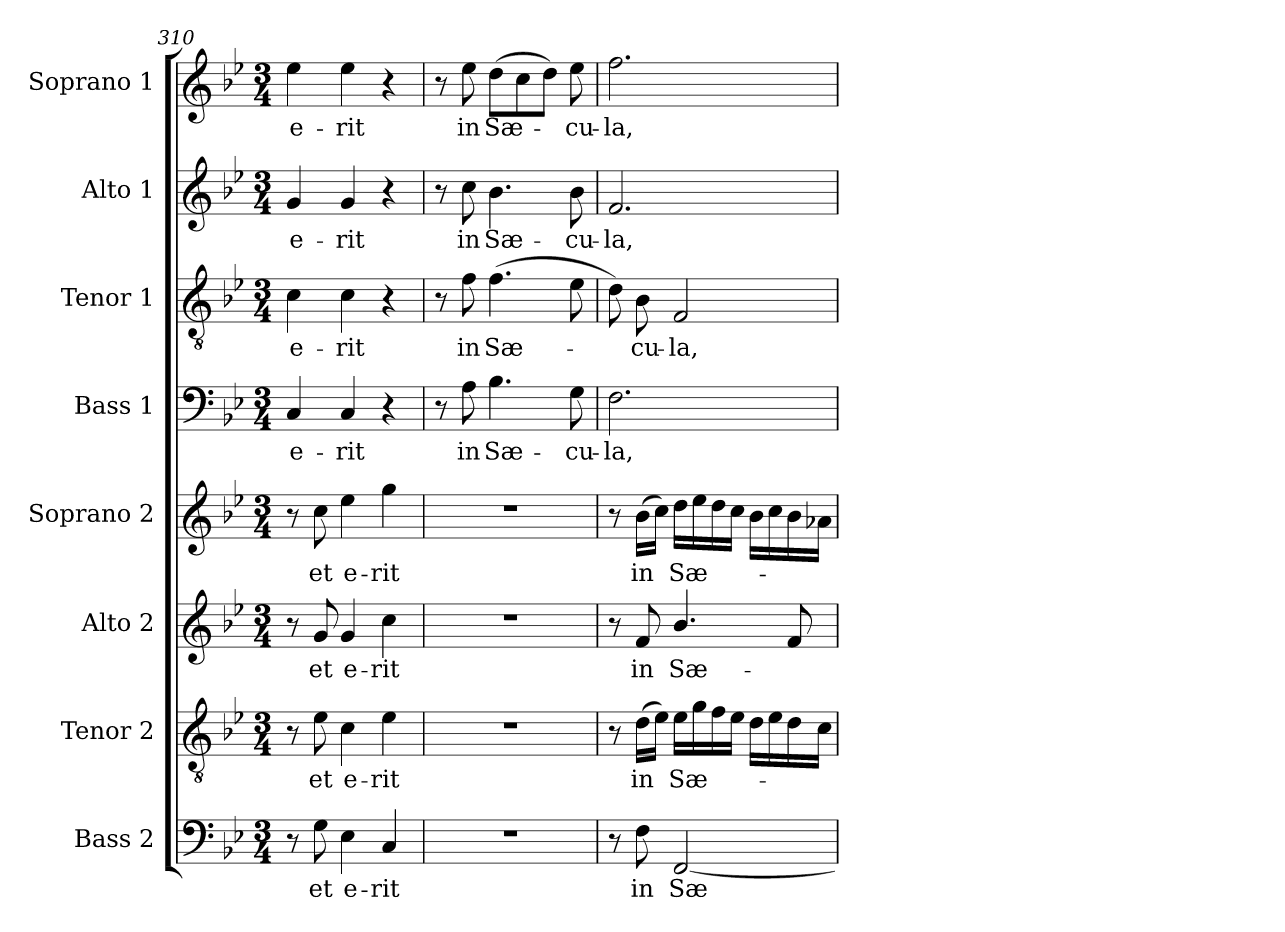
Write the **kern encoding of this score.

**kern	**text	**kern	**text	**kern	**text	**kern	**text	**kern	**text	**kern	**text	**kern	**text	**kern	**text
*part8	*part8	*part7	*part7	*part6	*part6	*part5	*part5	*part4	*part4	*part3	*part3	*part2	*part2	*part1	*part1
*staff8	*staff8	*staff7	*staff7	*staff6	*staff6	*staff5	*staff5	*staff4	*staff4	*staff3	*staff3	*staff2	*staff2	*staff1	*staff1
*I"Bass 2	*	*I"Tenor 2	*	*I"Alto 2	*	*I"Soprano 2	*	*I"Bass 1	*	*I"Tenor 1	*	*I"Alto 1	*	*I"Soprano 1	*
*I'B 2.	*	*I'T 2.	*	*I'A 2.	*	*I'S 2.	*	*I'B 1.	*	*I'T 1.	*	*I'A 1.	*	*I'S 1.	*
*clefF4	*	*clefGv2	*	*clefG2	*	*clefG2	*	*clefF4	*	*clefGv2	*	*clefG2	*	*clefG2	*
*	*	*ITrd7c12	*	*	*	*	*	*	*	*ITrd7c12	*	*	*	*	*
*k[b-e-]	*	*k[b-e-]	*	*k[b-e-]	*	*k[b-e-]	*	*k[b-e-]	*	*k[b-e-]	*	*k[b-e-]	*	*k[b-e-]	*
*B-:	*	*B-:	*	*B-:	*	*B-:	*	*B-:	*	*B-:	*	*B-:	*	*B-:	*
*M3/4	*	*M3/4	*	*M3/4	*	*M3/4	*	*M3/4	*	*M3/4	*	*M3/4	*	*M3/4	*
=310	=310	=310	=310	=310	=310	=310	=310	=310	=310	=310	=310	=310	=310	=310	=310
!	!	!	!	!	!	!	!	!	!LO:LY:b:color=#000000	!	!	!	!	!	!
!	!	!	!	!	!	!	!	!	!	!	!LO:LY:b:color=#000000	!	!	!	!
!	!	!	!	!	!	!	!	!	!	!	!	!	!LO:LY:b:color=#000000	!	!
!	!	!	!	!	!	!	!	!	!	!	!	!	!	!	!LO:LY:b:color=#000000
8r	.	8r	.	8r	.	8r	.	4Ci/	e-	4Ci\	e-	4gi/	e-	4ee-i\	e-
!	!LO:LY:b:color=#000000	!	!	!	!	!	!	!	!	!	!	!	!	!	!
!	!	!	!LO:LY:b:color=#000000	!	!	!	!	!	!	!	!	!	!	!	!
!	!	!	!	!	!LO:LY:b:color=#000000	!	!	!	!	!	!	!	!	!	!
!	!	!	!	!	!	!	!LO:LY:b:color=#000000	!	!	!	!	!	!	!	!
8Gi\	et	8E-i\	et	8gi/	et	8cci\	et	.	.	.	.	.	.	.	.
!	!LO:LY:b:color=#000000	!	!	!	!	!	!	!	!	!	!	!	!	!	!
!	!	!	!LO:LY:b:color=#000000	!	!	!	!	!	!	!	!	!	!	!	!
!	!	!	!	!	!LO:LY:b:color=#000000	!	!	!	!	!	!	!	!	!	!
!	!	!	!	!	!	!	!LO:LY:b:color=#000000	!	!	!	!	!	!	!	!
!	!	!	!	!	!	!	!	!	!LO:LY:b:color=#000000	!	!	!	!	!	!
!	!	!	!	!	!	!	!	!	!	!	!LO:LY:b:color=#000000	!	!	!	!
!	!	!	!	!	!	!	!	!	!	!	!	!	!LO:LY:b:color=#000000	!	!
!	!	!	!	!	!	!	!	!	!	!	!	!	!	!	!LO:LY:b:color=#000000
4E-i\	e-	4Ci\	e-	4gi/	e-	4ee-i\	e-	4Ci/	-rit	4Ci\	-rit	4gi/	-rit	4ee-i\	-rit
!	!LO:LY:b:color=#000000	!	!	!	!	!	!	!	!	!	!	!	!	!	!
!	!	!	!LO:LY:b:color=#000000	!	!	!	!	!	!	!	!	!	!	!	!
!	!	!	!	!	!LO:LY:b:color=#000000	!	!	!	!	!	!	!	!	!	!
!	!	!	!	!	!	!	!LO:LY:b:color=#000000	!	!	!	!	!	!	!	!
4Ci/	-rit	4E-i\	-rit	4cci\	-rit	4ggi\	-rit	4r	.	4r	.	4r	.	4r	.
!!LO:PB:g=z
=311	=311	=311	=311	=311	=311	=311	=311	=311	=311	=311	=311	=311	=311	=311	=311
!LO:N:vis=1	!	!LO:N:vis=1	!	!LO:N:vis=1	!	!LO:N:vis=1	!	!	!	!	!	!	!	!	!
2.r	.	2.r	.	2.r	.	2.r	.	8r	.	8r	.	8r	.	8r	.
!	!	!	!	!	!	!	!	!	!LO:LY:b:color=#000000	!	!	!	!	!	!
!	!	!	!	!	!	!	!	!	!	!	!LO:LY:b:color=#000000	!	!	!	!
!	!	!	!	!	!	!	!	!	!	!	!	!	!LO:LY:b:color=#000000	!	!
!	!	!	!	!	!	!	!	!	!	!	!	!	!	!	!LO:LY:b:color=#000000
.	.	.	.	.	.	.	.	8Ai\	in	8Fi\	in	8cci\	in	8ee-i\	in
!	!	!	!	!	!	!	!	!	!LO:LY:b:color=#000000	!	!	!	!	!	!
!	!	!	!	!	!	!	!	!	!	!	!LO:LY:b:color=#000000	!	!	!	!
!	!	!	!	!	!	!	!	!	!	!	!	!	!LO:LY:b:color=#000000	!	!
!	!	!	!	!	!	!	!	!	!	!	!	!	!	!	!LO:LY:b:color=#000000
.	.	.	.	.	.	.	.	4.B-i\	Sæ-	(4.Fi\	Sæ-	4.b-i\	Sæ-	(8ddi\L	Sæ-
.	.	.	.	.	.	.	.	.	.	.	.	.	.	8cci\	.
.	.	.	.	.	.	.	.	.	.	.	.	.	.	8ddi\J)	.
!	!	!	!	!	!	!	!	!	!LO:LY:b:color=#000000	!	!	!	!	!	!
!	!	!	!	!	!	!	!	!	!	!	!	!	!LO:LY:b:color=#000000	!	!
!	!	!	!	!	!	!	!	!	!	!	!	!	!	!	!LO:LY:b:color=#000000
.	.	.	.	.	.	.	.	8Gi\	-cu-	8E-i\	.	8b-i\	-cu-	8ee-i\	-cu-
=312	=312	=312	=312	=312	=312	=312	=312	=312	=312	=312	=312	=312	=312	=312	=312
!	!	!	!	!	!	!	!	!	!LO:LY:b:color=#000000	!	!	!	!	!	!
!	!	!	!	!	!	!	!	!	!	!	!	!	!LO:LY:b:color=#000000	!	!
!	!	!	!	!	!	!	!	!	!	!	!	!	!	!	!LO:LY:b:color=#000000
8r	.	8r	.	8r	.	8r	.	2.Fi\	-la,	8Di\)	.	2.fi/	-la,	2.ffi\	-la,
!	!LO:LY:b:color=#000000	!	!	!	!	!	!	!	!	!	!	!	!	!	!
!	!	!	!LO:LY:b:color=#000000	!	!	!	!	!	!	!	!	!	!	!	!
!	!	!	!	!	!LO:LY:b:color=#000000	!	!	!	!	!	!	!	!	!	!
!	!	!	!	!	!	!	!LO:LY:b:color=#000000	!	!	!	!	!	!	!	!
!	!	!	!	!	!	!	!	!	!	!	!LO:LY:b:color=#000000	!	!	!	!
8Fi\	in	(16Di\LL	in	8fi/	in	(16b-i\LL	in	.	.	8BB-i\	-cu-	.	.	.	.
.	.	16E-i\JJ)	.	.	.	16cci\JJ)	.	.	.	.	.	.	.	.	.
!	!LO:LY:b:color=#000000	!	!	!	!	!	!	!	!	!	!	!	!	!	!
!	!	!	!LO:LY:b:color=#000000	!	!	!	!	!	!	!	!	!	!	!	!
!	!	!	!	!	!LO:LY:b:color=#000000	!	!	!	!	!	!	!	!	!	!
!	!	!	!	!	!	!	!LO:LY:b:color=#000000	!	!	!	!	!	!	!	!
!	!	!	!	!	!	!	!	!	!	!	!LO:LY:b:color=#000000	!	!	!	!
[2FFi/	Sæ-	16E-i\LL	Sæ-	4.b-i/	Sæ-	16ddi\LL	Sæ-	.	.	2FFi/	-la,	.	.	.	.
.	.	16Gi\	.	.	.	16ee-i\	.	.	.	.	.	.	.	.	.
.	.	16Fi\	.	.	.	16ddi\	.	.	.	.	.	.	.	.	.
.	.	16E-i\JJ	.	.	.	16cci\JJ	.	.	.	.	.	.	.	.	.
.	.	16Di\LL	.	.	.	16b-i\LL	.	.	.	.	.	.	.	.	.
.	.	16E-i\	.	.	.	16cci\	.	.	.	.	.	.	.	.	.
.	.	16Di\	.	8fi/	.	16b-i\	.	.	.	.	.	.	.	.	.
.	.	16Ci\JJ	.	.	.	16a-Xi\JJ	.	.	.	.	.	.	.	.	.
=	=	=	=	=	=	=	=	=	=	=	=	=	=	=	=
*-	*-	*-	*-	*-	*-	*-	*-	*-	*-	*-	*-	*-	*-	*-	*-
